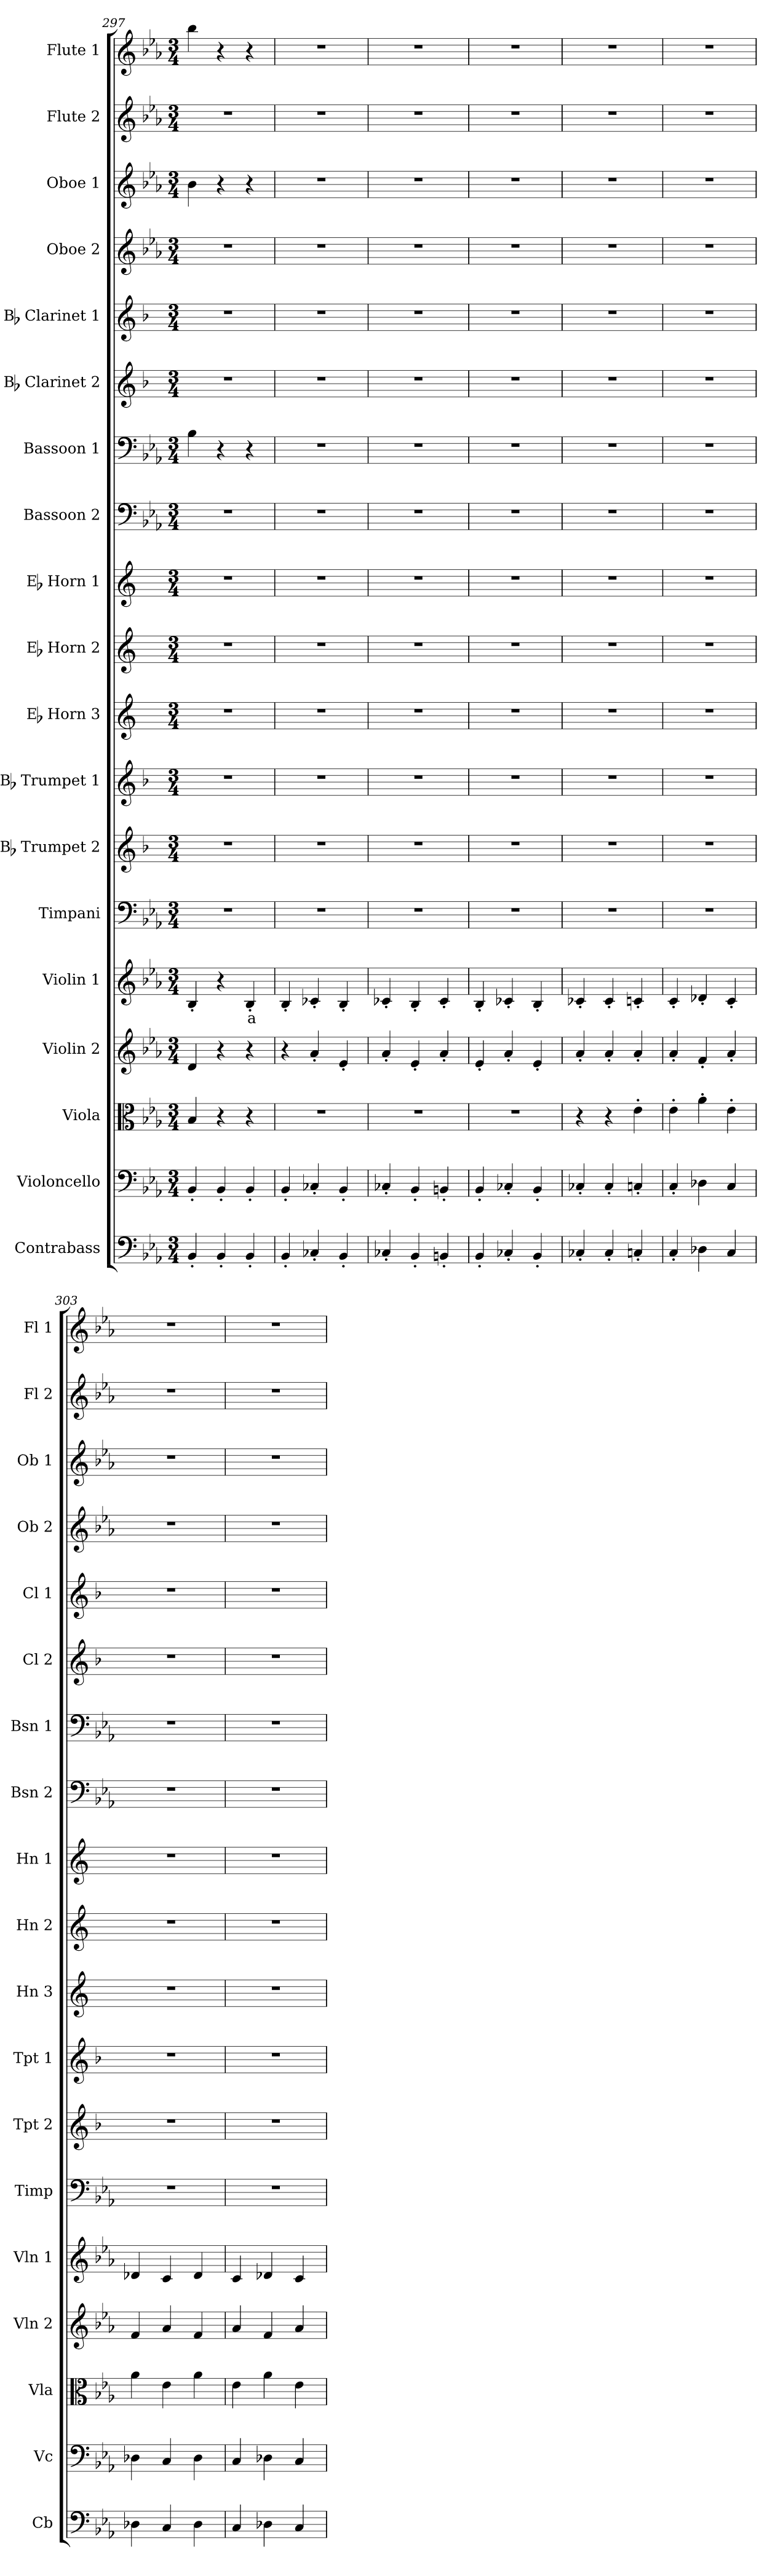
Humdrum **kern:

**kern	**kern	**kern	**kern	**kern	**text	**kern	**kern	**kern	**kern	**kern	**kern	**kern	**kern	**kern	**kern	**kern	**kern	**kern	**kern
*part19	*part18	*part17	*part16	*part15	*part15	*part14	*part13	*part12	*part11	*part10	*part9	*part8	*part7	*part6	*part5	*part4	*part3	*part2	*part1
*staff19	*staff18	*staff17	*staff16	*staff15	*staff15	*staff14	*staff13	*staff12	*staff11	*staff10	*staff9	*staff8	*staff7	*staff6	*staff5	*staff4	*staff3	*staff2	*staff1
*I"Contrabass	*I"Violoncello	*I"Viola	*I"Violin 2	*I"Violin 1	*	*I"Timpani	*I"Bb Trumpet 2	*I"Bb Trumpet 1	*I"Eb Horn 3	*I"Eb Horn 2	*I"Eb Horn 1	*I"Bassoon 2	*I"Bassoon 1	*I"Bb Clarinet 2	*I"Bb Clarinet 1	*I"Oboe 2	*I"Oboe 1	*I"Flute 2	*I"Flute 1
*I'Cb	*I'Vc	*I'Vla	*I'Vln 2	*I'Vln 1	*	*I'Timp	*I'Tpt 2	*I'Tpt 1	*I'Hn 3	*I'Hn 2	*I'Hn 1	*I'Bsn 2	*I'Bsn 1	*I'Cl 2	*I'Cl 1	*I'Ob 2	*I'Ob 1	*I'Fl 2	*I'Fl 1
*clefF4	*clefF4	*clefC3	*clefG2	*clefG2	*	*clefF4	*clefG2	*clefG2	*clefG2	*clefG2	*clefG2	*clefF4	*clefF4	*clefG2	*clefG2	*clefG2	*clefG2	*clefG2	*clefG2
*ITrd7c12	*	*	*	*	*	*	*ITrd1c2	*ITrd1c2	*ITrd5c9	*ITrd5c9	*ITrd5c9	*	*	*ITrd1c2	*ITrd1c2	*	*	*	*
*k[b-e-a-]	*k[b-e-a-]	*k[b-e-a-]	*k[b-e-a-]	*k[b-e-a-]	*	*k[b-e-a-]	*k[b-e-a-]	*k[b-e-a-]	*k[b-e-a-]	*k[b-e-a-]	*k[b-e-a-]	*k[b-e-a-]	*k[b-e-a-]	*k[b-e-a-]	*k[b-e-a-]	*k[b-e-a-]	*k[b-e-a-]	*k[b-e-a-]	*k[b-e-a-]
*M3/4	*M3/4	*M3/4	*M3/4	*M3/4	*	*M3/4	*M3/4	*M3/4	*M3/4	*M3/4	*M3/4	*M3/4	*M3/4	*M3/4	*M3/4	*M3/4	*M3/4	*M3/4	*M3/4
=297	=297	=297	=297	=297	=297	=297	=297	=297	=297	=297	=297	=297	=297	=297	=297	=297	=297	=297	=297
4BBB-'/	4BB-'/	4B-/	4d/	4B-'/	.	2.r	2.r	2.r	2.r	2.r	2.r	2.r	4B-\	2.r	2.r	2.r	4b-\	2.r	4bb-\
4BBB-'/	4BB-'/	4r	4r	4r	.	.	.	.	.	.	.	.	4r	.	.	.	4r	.	4r
!	!	!	!	!	!LO:LY:b:color=#FF0000	!	!	!	!	!	!	!	!	!	!	!	!	!	!
4BBB-'/	4BB-'/	4r	4r	4B-'/	a	.	.	.	.	.	.	.	4r	.	.	.	4r	.	4r
=298	=298	=298	=298	=298	=298	=298	=298	=298	=298	=298	=298	=298	=298	=298	=298	=298	=298	=298	=298
4BBB-'/	4BB-'/	2.r	4r	4B-'/	.	2.r	2.r	2.r	2.r	2.r	2.r	2.r	2.r	2.r	2.r	2.r	2.r	2.r	2.r
4CC-X'/	4C-X'/	.	4a-'/	4c-X'/	.	.	.	.	.	.	.	.	.	.	.	.	.	.	.
4BBB-'/	4BB-'/	.	4e-'/	4B-'/	.	.	.	.	.	.	.	.	.	.	.	.	.	.	.
=299	=299	=299	=299	=299	=299	=299	=299	=299	=299	=299	=299	=299	=299	=299	=299	=299	=299	=299	=299
4CC-X'/	4C-X'/	2.r	4a-'/	4c-X'/	.	2.r	2.r	2.r	2.r	2.r	2.r	2.r	2.r	2.r	2.r	2.r	2.r	2.r	2.r
4BBB-'/	4BB-'/	.	4e-'/	4B-'/	.	.	.	.	.	.	.	.	.	.	.	.	.	.	.
4BBBn'/	4BBn'/	.	4a-'/	4c-'/	.	.	.	.	.	.	.	.	.	.	.	.	.	.	.
=300	=300	=300	=300	=300	=300	=300	=300	=300	=300	=300	=300	=300	=300	=300	=300	=300	=300	=300	=300
4BBB-'/	4BB-'/	2.r	4e-'/	4B-'/	.	2.r	2.r	2.r	2.r	2.r	2.r	2.r	2.r	2.r	2.r	2.r	2.r	2.r	2.r
4CC-X'/	4C-X'/	.	4a-'/	4c-X'/	.	.	.	.	.	.	.	.	.	.	.	.	.	.	.
4BBB-'/	4BB-'/	.	4e-'/	4B-'/	.	.	.	.	.	.	.	.	.	.	.	.	.	.	.
=301	=301	=301	=301	=301	=301	=301	=301	=301	=301	=301	=301	=301	=301	=301	=301	=301	=301	=301	=301
4CC-X'/	4C-X'/	4r	4a-'/	4c-X'/	.	2.r	2.r	2.r	2.r	2.r	2.r	2.r	2.r	2.r	2.r	2.r	2.r	2.r	2.r
4CC-'/	4C-'/	4r	4a-'/	4c-'/	.	.	.	.	.	.	.	.	.	.	.	.	.	.	.
4CCn'/	4Cn'/	4e-'\	4a-'/	4cn'/	.	.	.	.	.	.	.	.	.	.	.	.	.	.	.
=302	=302	=302	=302	=302	=302	=302	=302	=302	=302	=302	=302	=302	=302	=302	=302	=302	=302	=302	=302
4CC'/	4C'/	4e-'\	4a-'/	4c'/	.	2.r	2.r	2.r	2.r	2.r	2.r	2.r	2.r	2.r	2.r	2.r	2.r	2.r	2.r
4DD-X\	4D-X\	4a-'\	4f'/	4d-X'/	.	.	.	.	.	.	.	.	.	.	.	.	.	.	.
4CC/	4C/	4e-'\	4a-'/	4c'/	.	.	.	.	.	.	.	.	.	.	.	.	.	.	.
=303	=303	=303	=303	=303	=303	=303	=303	=303	=303	=303	=303	=303	=303	=303	=303	=303	=303	=303	=303
4DD-X\	4D-X\	4a-\	4f/	4d-X/	.	2.r	2.r	2.r	2.r	2.r	2.r	2.r	2.r	2.r	2.r	2.r	2.r	2.r	2.r
4CC/	4C/	4e-\	4a-/	4c/	.	.	.	.	.	.	.	.	.	.	.	.	.	.	.
4DD-\	4D-\	4a-\	4f/	4d-/	.	.	.	.	.	.	.	.	.	.	.	.	.	.	.
=304	=304	=304	=304	=304	=304	=304	=304	=304	=304	=304	=304	=304	=304	=304	=304	=304	=304	=304	=304
4CC/	4C/	4e-\	4a-/	4c/	.	2.r	2.r	2.r	2.r	2.r	2.r	2.r	2.r	2.r	2.r	2.r	2.r	2.r	2.r
4DD-X\	4D-X\	4a-\	4f/	4d-X/	.	.	.	.	.	.	.	.	.	.	.	.	.	.	.
4CC/	4C/	4e-\	4a-/	4c/	.	.	.	.	.	.	.	.	.	.	.	.	.	.	.
=	=	=	=	=	=	=	=	=	=	=	=	=	=	=	=	=	=	=	=
*-	*-	*-	*-	*-	*-	*-	*-	*-	*-	*-	*-	*-	*-	*-	*-	*-	*-	*-	*-
